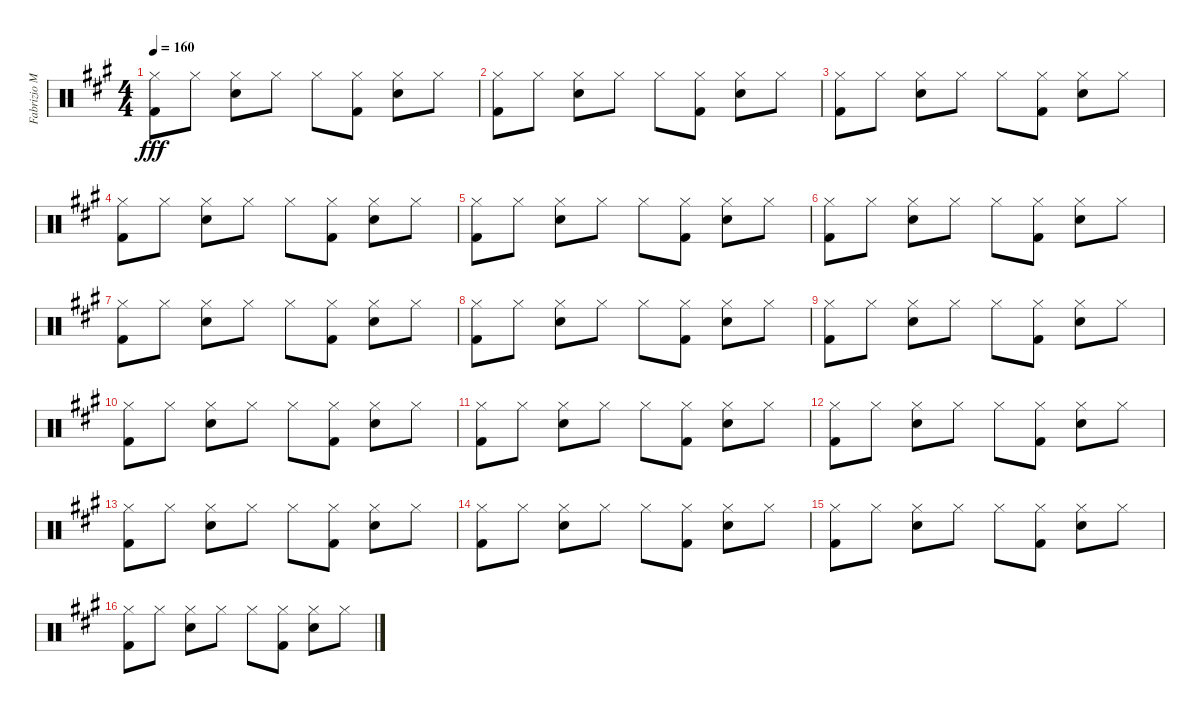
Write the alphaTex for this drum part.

\track ("Fabrizio Moretti" "Fabrizio M") {instrument percussion}
\staff {score}
\articulation defaults
\ts (4 4)
\tempo 160
\clef neutral
\ks a
("Hi-Hat (closed)" "Kick (hit) 2").8{dy fff} "Hi-Hat (closed)".8 ("Hi-Hat (closed)" "Electric Snare (hit)").8 "Hi-Hat (closed)".8 "Hi-Hat (closed)".8 ("Hi-Hat (closed)" "Kick (hit) 2").8 ("Hi-Hat (closed)" "Electric Snare (hit)").8 "Hi-Hat (closed)".8 |
("Hi-Hat (closed)" "Kick (hit) 2").8 "Hi-Hat (closed)".8 ("Hi-Hat (closed)" "Electric Snare (hit)").8 "Hi-Hat (closed)".8 "Hi-Hat (closed)".8 ("Hi-Hat (closed)" "Kick (hit) 2").8 ("Hi-Hat (closed)" "Electric Snare (hit)").8 "Hi-Hat (closed)".8 |
("Hi-Hat (closed)" "Kick (hit) 2").8 "Hi-Hat (closed)".8 ("Hi-Hat (closed)" "Electric Snare (hit)").8 "Hi-Hat (closed)".8 "Hi-Hat (closed)".8 ("Hi-Hat (closed)" "Kick (hit) 2").8 ("Hi-Hat (closed)" "Electric Snare (hit)").8 "Hi-Hat (closed)".8 |
("Hi-Hat (closed)" "Kick (hit) 2").8 "Hi-Hat (closed)".8 ("Hi-Hat (closed)" "Electric Snare (hit)").8 "Hi-Hat (closed)".8 "Hi-Hat (closed)".8 ("Hi-Hat (closed)" "Kick (hit) 2").8 ("Hi-Hat (closed)" "Electric Snare (hit)").8 "Hi-Hat (closed)".8 |
("Hi-Hat (closed)" "Kick (hit) 2").8 "Hi-Hat (closed)".8 ("Hi-Hat (closed)" "Electric Snare (hit)").8 "Hi-Hat (closed)".8 "Hi-Hat (closed)".8 ("Hi-Hat (closed)" "Kick (hit) 2").8 ("Hi-Hat (closed)" "Electric Snare (hit)").8 "Hi-Hat (closed)".8 |
("Hi-Hat (closed)" "Kick (hit) 2").8 "Hi-Hat (closed)".8 ("Hi-Hat (closed)" "Electric Snare (hit)").8 "Hi-Hat (closed)".8 "Hi-Hat (closed)".8 ("Hi-Hat (closed)" "Kick (hit) 2").8 ("Hi-Hat (closed)" "Electric Snare (hit)").8 "Hi-Hat (closed)".8 |
("Hi-Hat (closed)" "Kick (hit) 2").8 "Hi-Hat (closed)".8 ("Hi-Hat (closed)" "Electric Snare (hit)").8 "Hi-Hat (closed)".8 "Hi-Hat (closed)".8 ("Hi-Hat (closed)" "Kick (hit) 2").8 ("Hi-Hat (closed)" "Electric Snare (hit)").8 "Hi-Hat (closed)".8 |
("Hi-Hat (closed)" "Kick (hit) 2").8 "Hi-Hat (closed)".8 ("Hi-Hat (closed)" "Electric Snare (hit)").8 "Hi-Hat (closed)".8 "Hi-Hat (closed)".8 ("Hi-Hat (closed)" "Kick (hit) 2").8 ("Hi-Hat (closed)" "Electric Snare (hit)").8 "Hi-Hat (closed)".8 |
("Hi-Hat (closed)" "Kick (hit) 2").8 "Hi-Hat (closed)".8 ("Hi-Hat (closed)" "Electric Snare (hit)").8 "Hi-Hat (closed)".8 "Hi-Hat (closed)".8 ("Hi-Hat (closed)" "Kick (hit) 2").8 ("Hi-Hat (closed)" "Electric Snare (hit)").8 "Hi-Hat (closed)".8 |
("Hi-Hat (closed)" "Kick (hit) 2").8 "Hi-Hat (closed)".8 ("Hi-Hat (closed)" "Electric Snare (hit)").8 "Hi-Hat (closed)".8 "Hi-Hat (closed)".8 ("Hi-Hat (closed)" "Kick (hit) 2").8 ("Hi-Hat (closed)" "Electric Snare (hit)").8 "Hi-Hat (closed)".8 |
("Hi-Hat (closed)" "Kick (hit) 2").8 "Hi-Hat (closed)".8 ("Hi-Hat (closed)" "Electric Snare (hit)").8 "Hi-Hat (closed)".8 "Hi-Hat (closed)".8 ("Hi-Hat (closed)" "Kick (hit) 2").8 ("Hi-Hat (closed)" "Electric Snare (hit)").8 "Hi-Hat (closed)".8 |
("Hi-Hat (closed)" "Kick (hit) 2").8 "Hi-Hat (closed)".8 ("Hi-Hat (closed)" "Electric Snare (hit)").8 "Hi-Hat (closed)".8 "Hi-Hat (closed)".8 ("Hi-Hat (closed)" "Kick (hit) 2").8 ("Hi-Hat (closed)" "Electric Snare (hit)").8 "Hi-Hat (closed)".8 |
("Hi-Hat (closed)" "Kick (hit) 2").8 "Hi-Hat (closed)".8 ("Hi-Hat (closed)" "Electric Snare (hit)").8 "Hi-Hat (closed)".8 "Hi-Hat (closed)".8 ("Hi-Hat (closed)" "Kick (hit) 2").8 ("Hi-Hat (closed)" "Electric Snare (hit)").8 "Hi-Hat (closed)".8 |
("Hi-Hat (closed)" "Kick (hit) 2").8 "Hi-Hat (closed)".8 ("Hi-Hat (closed)" "Electric Snare (hit)").8 "Hi-Hat (closed)".8 "Hi-Hat (closed)".8 ("Hi-Hat (closed)" "Kick (hit) 2").8 ("Hi-Hat (closed)" "Electric Snare (hit)").8 "Hi-Hat (closed)".8 |
("Hi-Hat (closed)" "Kick (hit) 2").8 "Hi-Hat (closed)".8 ("Hi-Hat (closed)" "Electric Snare (hit)").8 "Hi-Hat (closed)".8 "Hi-Hat (closed)".8 ("Hi-Hat (closed)" "Kick (hit) 2").8 ("Hi-Hat (closed)" "Electric Snare (hit)").8 "Hi-Hat (closed)".8 |
("Hi-Hat (closed)" "Kick (hit) 2").8 "Hi-Hat (closed)".8 ("Hi-Hat (closed)" "Electric Snare (hit)").8 "Hi-Hat (closed)".8 "Hi-Hat (closed)".8 ("Hi-Hat (closed)" "Kick (hit) 2").8 ("Hi-Hat (closed)" "Electric Snare (hit)").8 "Hi-Hat (closed)".8
